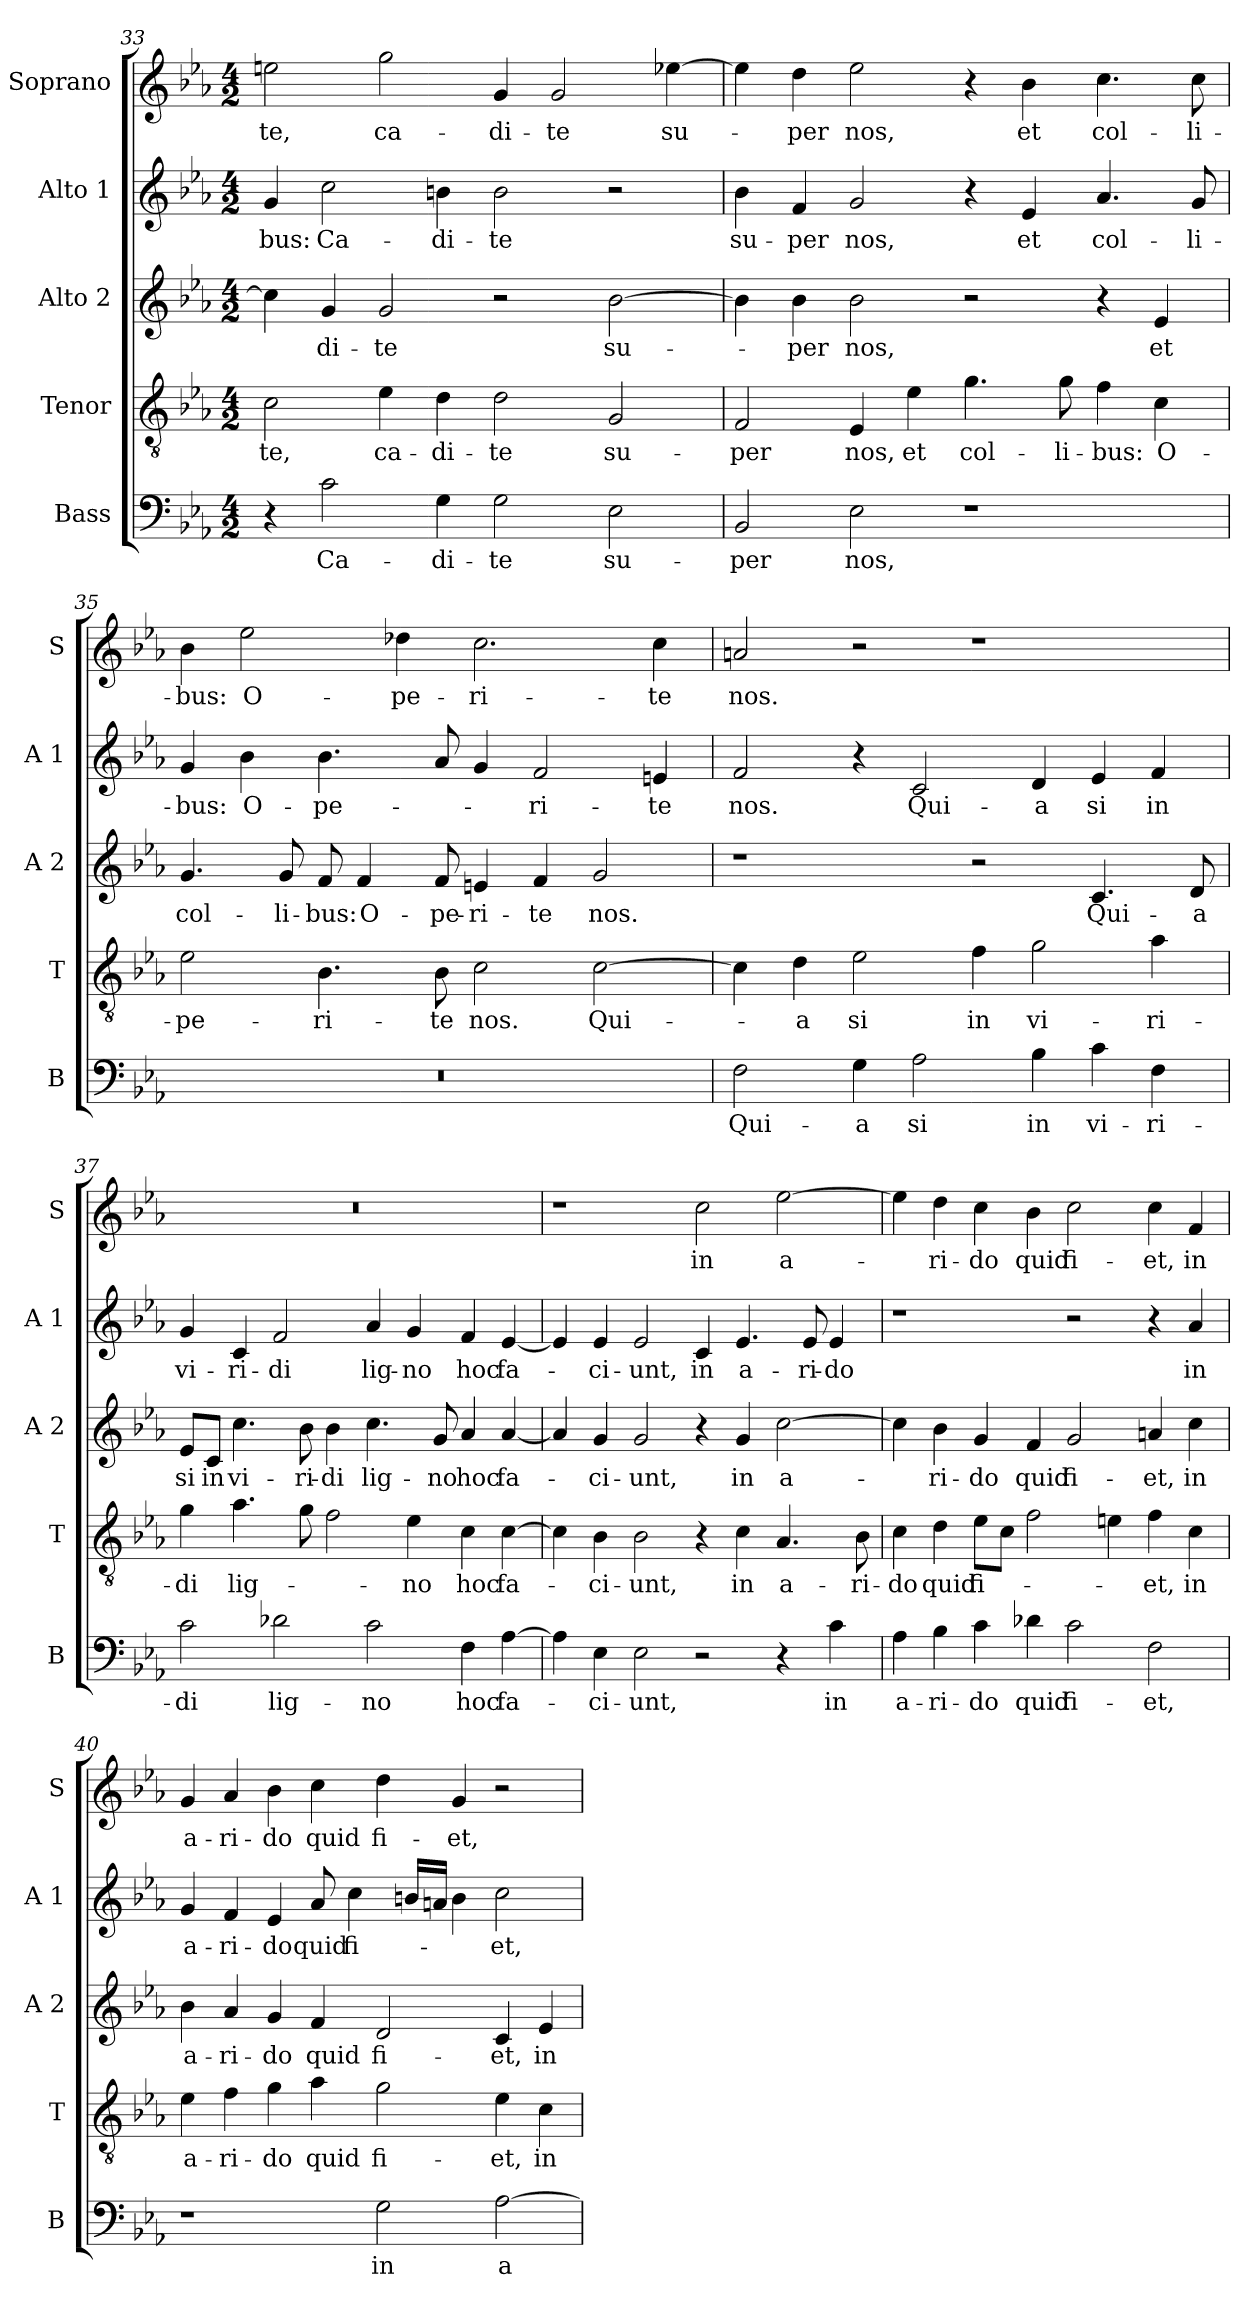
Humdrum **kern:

**kern	**text	**kern	**text	**kern	**text	**kern	**text	**kern	**text
*part5	*part5	*part4	*part4	*part3	*part3	*part2	*part2	*part1	*part1
*staff5	*staff5	*staff4	*staff4	*staff3	*staff3	*staff2	*staff2	*staff1	*staff1
*I"Bass	*	*I"Tenor	*	*I"Alto 2	*	*I"Alto 1	*	*I"Soprano	*
*I'B	*	*I'T	*	*I'A 2	*	*I'A 1	*	*I'S	*
!!LO:LB:g=z
*clefF4	*	*clefGv2	*	*clefG2	*	*clefG2	*	*clefG2	*
*k[b-e-a-]	*	*k[b-e-a-]	*	*k[b-e-a-]	*	*k[b-e-a-]	*	*k[b-e-a-]	*
*E-:	*	*E-:	*	*E-:	*	*E-:	*	*E-:	*
*M4/2	*	*M4/2	*	*M4/2	*	*M4/2	*	*M4/2	*
=33	=33	=33	=33	=33	=33	=33	=33	=33	=33
!	!	!	!LO:LY:b	!	!	!	!LO:LY:b	!	!LO:LY:b
4r	.	2c\	-te,	4cc\]	.	4g/	-bus:	2een\	-te,
!	!LO:LY:b	!	!	!	!LO:LY:b	!	!LO:LY:b	!	!
2c\	Ca-	.	.	4g/	-di-	2cc\	Ca-	.	.
!	!	!	!LO:LY:b	!	!LO:LY:b	!	!	!	!LO:LY:b
.	.	4e-\	ca-	2g/	-te	.	.	2gg\	ca-
!	!LO:LY:b	!	!LO:LY:b	!	!	!	!LO:LY:b	!	!
4G\	-di-	4d\	-di-	.	.	4bn\	-di-	.	.
!	!LO:LY:b	!	!LO:LY:b	!	!	!	!LO:LY:b	!	!LO:LY:b
2G\	-te	2d\	-te	2r	.	2b\	-te	4g/	-di-
!	!	!	!	!	!	!	!	!	!LO:LY:b
.	.	.	.	.	.	.	.	2g/	-te
!	!LO:LY:b	!	!LO:LY:b	!	!LO:LY:b	!	!	!	!
2E-\	su-	2G/	su-	[2b-\	su-	2r	.	.	.
!	!	!	!	!	!	!	!	!	!LO:LY:b
.	.	.	.	.	.	.	.	[4ee-X\	su-
=34	=34	=34	=34	=34	=34	=34	=34	=34	=34
!	!LO:LY:b	!	!LO:LY:b	!	!	!	!LO:LY:b	!	!
2BB-/	-per	2F/	-per	4b-\]	.	4b-\	su-	4ee-\]	.
!	!	!	!	!	!LO:LY:b	!	!LO:LY:b	!	!LO:LY:b
.	.	.	.	4b-\	-per	4f/	-per	4dd\	-per
!	!LO:LY:b	!	!LO:LY:b	!	!LO:LY:b	!	!LO:LY:b	!	!LO:LY:b
2E-\	nos,	4E-/	nos,	2b-\	nos,	2g/	nos,	2ee-\	nos,
!	!	!	!LO:LY:b	!	!	!	!	!	!
.	.	4e-\	et	.	.	.	.	.	.
!	!	!	!LO:LY:b	!	!	!	!	!	!
1r	.	4.g\	col-	2r	.	4r	.	4r	.
!	!	!	!	!	!	!	!LO:LY:b	!	!LO:LY:b
.	.	.	.	.	.	4e-/	et	4b-\	et
!	!	!	!LO:LY:b	!	!	!	!	!	!
.	.	8g\	-li-	.	.	.	.	.	.
!	!	!	!LO:LY:b	!	!	!	!LO:LY:b	!	!LO:LY:b
.	.	4f\	-bus:	4r	.	4.a-/	col-	4.cc\	col-
!	!	!	!LO:LY:b	!	!LO:LY:b	!	!	!	!
.	.	4c\	O-	4e-/	et	.	.	.	.
!	!	!	!	!	!	!	!LO:LY:b	!	!LO:LY:b
.	.	.	.	.	.	8g/	-li-	8cc\	-li-
=35	=35	=35	=35	=35	=35	=35	=35	=35	=35
!	!	!	!LO:LY:b	!	!LO:LY:b	!	!LO:LY:b	!	!LO:LY:b
0r	.	2e-\	-pe-	4.g/	col-	4g/	-bus:	4b-\	-bus:
!	!	!	!	!	!	!	!LO:LY:b	!	!LO:LY:b
.	.	.	.	.	.	4b-\	O-	2ee-\	O-
!	!	!	!	!	!LO:LY:b	!	!	!	!
.	.	.	.	8g/	-li-	.	.	.	.
!	!	!	!LO:LY:b	!	!LO:LY:b	!	!LO:LY:b	!	!
.	.	4.B-\	-ri-	8f/	-bus:	4.b-\	-pe-	.	.
!	!	!	!	!	!LO:LY:b	!	!	!	!
.	.	.	.	4f/	O-	.	.	.	.
!	!	!	!	!	!	!	!	!	!LO:LY:b
.	.	.	.	.	.	.	.	4dd-X\	-pe-
!	!	!	!LO:LY:b	!	!LO:LY:b	!	!	!	!
.	.	8B-\	-te	8f/	-pe-	8a-/	.	.	.
!	!	!	!LO:LY:b	!	!LO:LY:b	!	!	!	!LO:LY:b
.	.	2c\	nos.	4en/	-ri-	4g/	.	2.cc\	-ri-
!	!	!	!	!	!LO:LY:b	!	!LO:LY:b	!	!
.	.	.	.	4f/	-te	2f/	-ri-	.	.
!	!	!	!LO:LY:b	!	!LO:LY:b	!	!	!	!
.	.	[2c\	Qui-	2g/	nos.	.	.	.	.
!	!	!	!	!	!	!	!LO:LY:b	!	!LO:LY:b
.	.	.	.	.	.	4en/	-te	4cc\	-te
!!LO:PB:g=z
=36	=36	=36	=36	=36	=36	=36	=36	=36	=36
!	!LO:LY:b	!	!	!	!	!	!LO:LY:b	!	!LO:LY:b
2F\	Qui-	4c\]	.	1r	.	2f/	nos.	2an/	nos.
!	!	!	!LO:LY:b	!	!	!	!	!	!
.	.	4d\	-a	.	.	.	.	.	.
!	!LO:LY:b	!	!LO:LY:b	!	!	!	!	!	!
4G\	-a	2e-\	si	.	.	4r	.	2r	.
!	!LO:LY:b	!	!	!	!	!	!LO:LY:b	!	!
2A-\	si	.	.	.	.	2c/	Qui-	.	.
!	!	!	!LO:LY:b	!	!	!	!	!	!
.	.	4f\	in	2r	.	.	.	1r	.
!	!LO:LY:b	!	!LO:LY:b	!	!	!	!LO:LY:b	!	!
4B-\	in	2g\	vi-	.	.	4d/	-a	.	.
!	!LO:LY:b	!	!	!	!LO:LY:b	!	!LO:LY:b	!	!
4c\	vi-	.	.	4.c/	Qui-	4e-/	si	.	.
!	!LO:LY:b	!	!LO:LY:b	!	!	!	!LO:LY:b	!	!
4F\	-ri-	4a-\	-ri-	.	.	4f/	in	.	.
!	!	!	!	!	!LO:LY:b	!	!	!	!
.	.	.	.	8d/	-a	.	.	.	.
=37	=37	=37	=37	=37	=37	=37	=37	=37	=37
!	!LO:LY:b	!	!LO:LY:b	!	!LO:LY:b	!	!LO:LY:b	!	!
2c\	-di	4g\	-di	8e-/L	si	4g/	vi-	0r	.
!	!	!	!	!	!LO:LY:b	!	!	!	!
.	.	.	.	8c/J	in	.	.	.	.
!	!	!	!LO:LY:b	!	!LO:LY:b	!	!LO:LY:b	!	!
.	.	4.a-\	lig-	4.cc\	vi-	4c/	-ri-	.	.
!	!LO:LY:b	!	!	!	!	!	!LO:LY:b	!	!
2d-X\	lig-	.	.	.	.	2f/	-di	.	.
!	!	!	!	!	!LO:LY:b	!	!	!	!
.	.	8g\	.	8b-\	-ri-	.	.	.	.
!	!	!	!	!	!LO:LY:b	!	!	!	!
.	.	2f\	.	4b-\	-di	.	.	.	.
!	!LO:LY:b	!	!	!	!LO:LY:b	!	!LO:LY:b	!	!
2c\	-no	.	.	4.cc\	lig-	4a-/	lig-	.	.
!	!	!	!LO:LY:b	!	!	!	!LO:LY:b	!	!
.	.	4e-\	-no	.	.	4g/	-no	.	.
!	!	!	!	!	!LO:LY:b	!	!	!	!
.	.	.	.	8g/	-no	.	.	.	.
!	!LO:LY:b	!	!LO:LY:b	!	!LO:LY:b	!	!LO:LY:b	!	!
4F\	hoc	4c\	hoc	4a-/	hoc	4f/	hoc	.	.
!	!LO:LY:b	!	!LO:LY:b	!	!LO:LY:b	!	!LO:LY:b	!	!
[4A-\	fa-	[4c\	fa-	[4a-/	fa-	[4e-/	fa-	.	.
=38	=38	=38	=38	=38	=38	=38	=38	=38	=38
4A-\]	.	4c\]	.	4a-/]	.	4e-/]	.	1r	.
!	!LO:LY:b	!	!LO:LY:b	!	!LO:LY:b	!	!LO:LY:b	!	!
4E-\	-ci-	4B-\	-ci-	4g/	-ci-	4e-/	-ci-	.	.
!	!LO:LY:b	!	!LO:LY:b	!	!LO:LY:b	!	!LO:LY:b	!	!
2E-\	-unt,	2B-\	-unt,	2g/	-unt,	2e-/	-unt,	.	.
!	!	!	!	!	!	!	!LO:LY:b	!	!LO:LY:b
2r	.	4r	.	4r	.	4c/	in	2cc\	in
!	!	!	!LO:LY:b	!	!LO:LY:b	!	!LO:LY:b	!	!
.	.	4c\	in	4g/	in	4.e-/	a-	.	.
!	!	!	!LO:LY:b	!	!LO:LY:b	!	!	!	!LO:LY:b
4r	.	4.A-/	a-	[2cc\	a-	.	.	[2ee-\	a-
!	!	!	!	!	!	!	!LO:LY:b	!	!
.	.	.	.	.	.	8e-/	-ri-	.	.
!	!LO:LY:b	!	!	!	!	!	!LO:LY:b	!	!
4c\	in	.	.	.	.	4e-/	-do	.	.
!	!	!	!LO:LY:b	!	!	!	!	!	!
.	.	8B-\	-ri-	.	.	.	.	.	.
!!LO:LB:g=z
=39	=39	=39	=39	=39	=39	=39	=39	=39	=39
!	!LO:LY:b	!	!LO:LY:b	!	!	!	!	!	!
4A-\	a-	4c\	-do	4cc\]	.	1r	.	4ee-\]	.
!	!LO:LY:b	!	!LO:LY:b	!	!LO:LY:b	!	!	!	!LO:LY:b
4B-\	-ri-	4d\	quid	4b-\	-ri-	.	.	4dd\	-ri-
!	!LO:LY:b	!	!LO:LY:b	!	!LO:LY:b	!	!	!	!LO:LY:b
4c\	-do	8e-\L	fi-	4g/	-do	.	.	4cc\	-do
.	.	8c\J	.	.	.	.	.	.	.
!	!LO:LY:b	!	!	!	!LO:LY:b	!	!	!	!LO:LY:b
4d-X\	quid	2f\	.	4f/	quid	.	.	4b-\	quid
!	!LO:LY:b	!	!	!	!LO:LY:b	!	!	!	!LO:LY:b
2c\	fi-	.	.	2g/	fi-	2r	.	2cc\	fi-
.	.	4en\	.	.	.	.	.	.	.
!	!LO:LY:b	!	!LO:LY:b	!	!LO:LY:b	!	!	!	!LO:LY:b
2F\	-et,	4f\	-et,	4an/	-et,	4r	.	4cc\	-et,
!	!	!	!LO:LY:b	!	!LO:LY:b	!	!LO:LY:b	!	!LO:LY:b
.	.	4c\	in	4cc\	in	4a-/	in	4f/	in
=40	=40	=40	=40	=40	=40	=40	=40	=40	=40
!	!	!	!LO:LY:b	!	!LO:LY:b	!	!LO:LY:b	!	!LO:LY:b
1r	.	4e-\	a-	4b-\	a-	4g/	a-	4g/	a-
!	!	!	!LO:LY:b	!	!LO:LY:b	!	!LO:LY:b	!	!LO:LY:b
.	.	4f\	-ri-	4a-/	-ri-	4f/	-ri-	4a-/	-ri-
!	!	!	!LO:LY:b	!	!LO:LY:b	!	!LO:LY:b	!	!LO:LY:b
.	.	4g\	-do	4g/	-do	4e-/	-do	4b-\	-do
!	!	!	!LO:LY:b	!	!LO:LY:b	!	!LO:LY:b	!	!LO:LY:b
.	.	4a-\	quid	4f/	quid	8a-/	quid	4cc\	quid
!	!	!	!	!	!	!	!LO:LY:b	!	!
.	.	.	.	.	.	4cc\	fi-	.	.
!	!LO:LY:b	!	!LO:LY:b	!	!LO:LY:b	!	!	!	!LO:LY:b
2G\	in	2g\	fi-	2d/	fi-	.	.	4dd\	fi-
.	.	.	.	.	.	16bn/LL	.	.	.
.	.	.	.	.	.	16an/JJ	.	.	.
!	!	!	!	!	!	!	!	!	!LO:LY:b
.	.	.	.	.	.	4b\	.	4g/	-et,
!	!LO:LY:b	!	!LO:LY:b	!	!LO:LY:b	!	!LO:LY:b	!	!
[2A-\	a-	4e-\	-et,	4c/	-et,	2cc\	-et,	2r	.
!	!	!	!LO:LY:b	!	!LO:LY:b	!	!	!	!
.	.	4c\	in	4e-/	in	.	.	.	.
=	=	=	=	=	=	=	=	=	=
*-	*-	*-	*-	*-	*-	*-	*-	*-	*-
